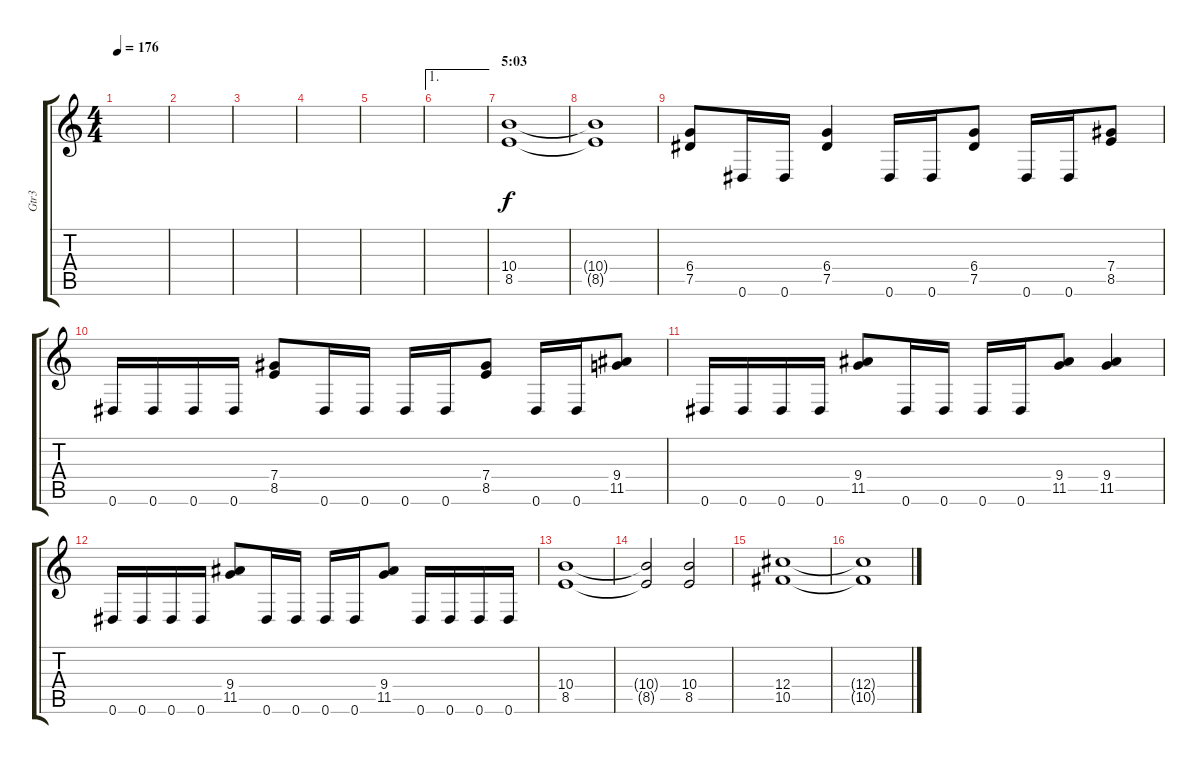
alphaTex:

\track ("Gtr3" "Gtr3") {instrument overdrivenguitar}
\staff {score tabs}
\tuning (Eb4 Bb3 Gb3 Db3 Ab2 Eb2) {hide}
\ts (4 4)
\tempo 176
\clef g2
\ks c
|
|
|
|
|
\ae 1
|
\section ("" "5:03")
(10.4 8.5).1 |
(10.4{t} 8.5{t}).1 |
(6.4 7.5).8 0.6.16 0.6.16 (6.4 7.5).4 0.6.16 0.6.16 (6.4 7.5).8 0.6.16 0.6.16 (7.4 8.5).8 |
0.6.16 0.6.16 0.6.16 0.6.16 (7.4 8.5).8 0.6.16 0.6.16 0.6.16 0.6.16 (7.4 8.5).8 0.6.16 0.6.16 (9.4 11.5).8 |
0.6.16 0.6.16 0.6.16 0.6.16 (9.4 11.5).8 0.6.16 0.6.16 0.6.16 0.6.16 (9.4 11.5).8 (9.4 11.5).4 |
0.6.16 0.6.16 0.6.16 0.6.16 (9.4 11.5).8 0.6.16 0.6.16 0.6.16 0.6.16 (9.4 11.5).8 0.6.16 0.6.16 0.6.16 0.6.16 |
(10.4 8.5).1 |
(10.4{t} 8.5{t}).2 (10.4 8.5).2 |
(12.4 10.5).1 |
(12.4{t} 10.5{t}).1
